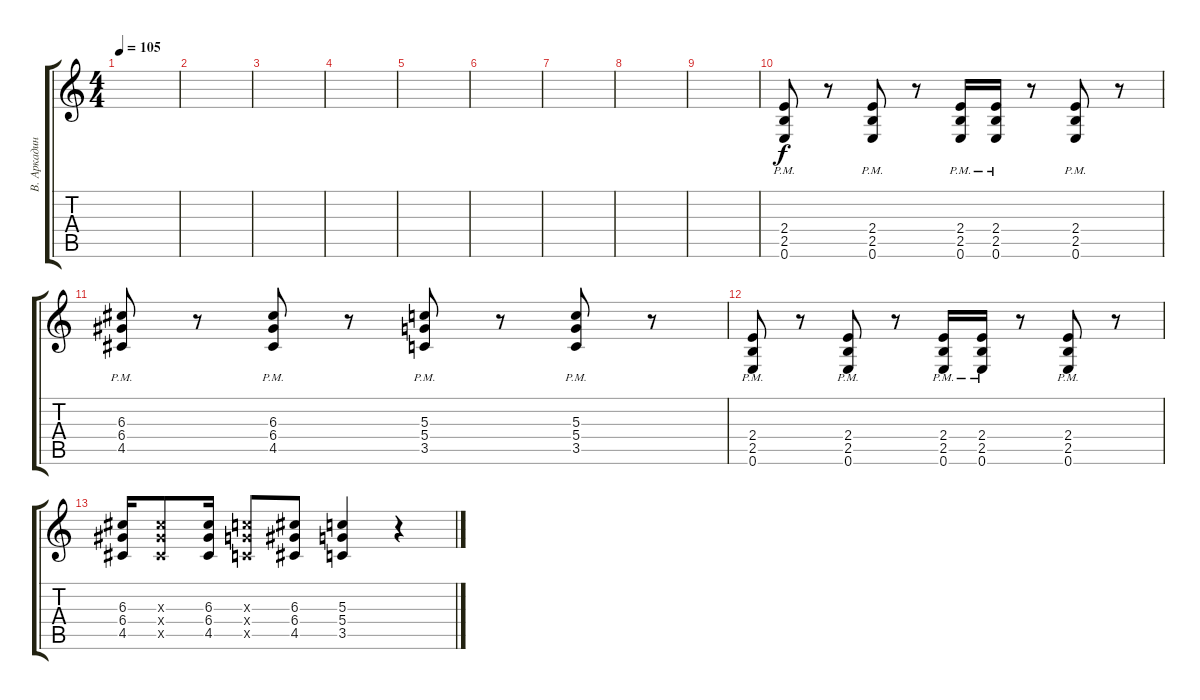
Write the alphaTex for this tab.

\track ("В. Аркадин" "В. Аркадин") {instrument distortionguitar}
\staff {score tabs}
\tuning (E4 B3 G3 D3 A2 E2) {hide}
\ts (4 4)
\tempo 105
\clef g2
\ks c
|
|
|
|
|
|
|
|
|
(2.4{pm} 2.5{pm} 0.6{pm}).8 r.8 (2.4{pm} 2.5{pm} 0.6{pm}).8 r.8 (2.4{pm} 2.5{pm} 0.6{pm}).16 (2.4{pm} 2.5{pm} 0.6{pm}).16 r.8 (2.4{pm} 2.5{pm} 0.6{pm}).8 r.8 |
(6.3{pm} 6.4{pm} 4.5{pm}).8 r.8 (6.3{pm} 6.4{pm} 4.5{pm}).8 r.8 (5.3{pm} 5.4{pm} 3.5{pm}).8 r.8 (5.3{pm} 5.4{pm} 3.5{pm}).8 r.8 |
(2.4{pm} 2.5{pm} 0.6{pm}).8 r.8 (2.4{pm} 2.5{pm} 0.6{pm}).8 r.8 (2.4{pm} 2.5{pm} 0.6{pm}).16 (2.4{pm} 2.5{pm} 0.6{pm}).16 r.8 (2.4{pm} 2.5{pm} 0.6{pm}).8 r.8 |
(6.3 6.4 4.5).16 (6.3{x} 6.4{x} 4.5{x}).8 (6.3 6.4 4.5).16 (5.3{x} 5.4{x} 3.5{x}).8 (6.3 6.4 4.5).8 (5.3 5.4 3.5).4 r.4
